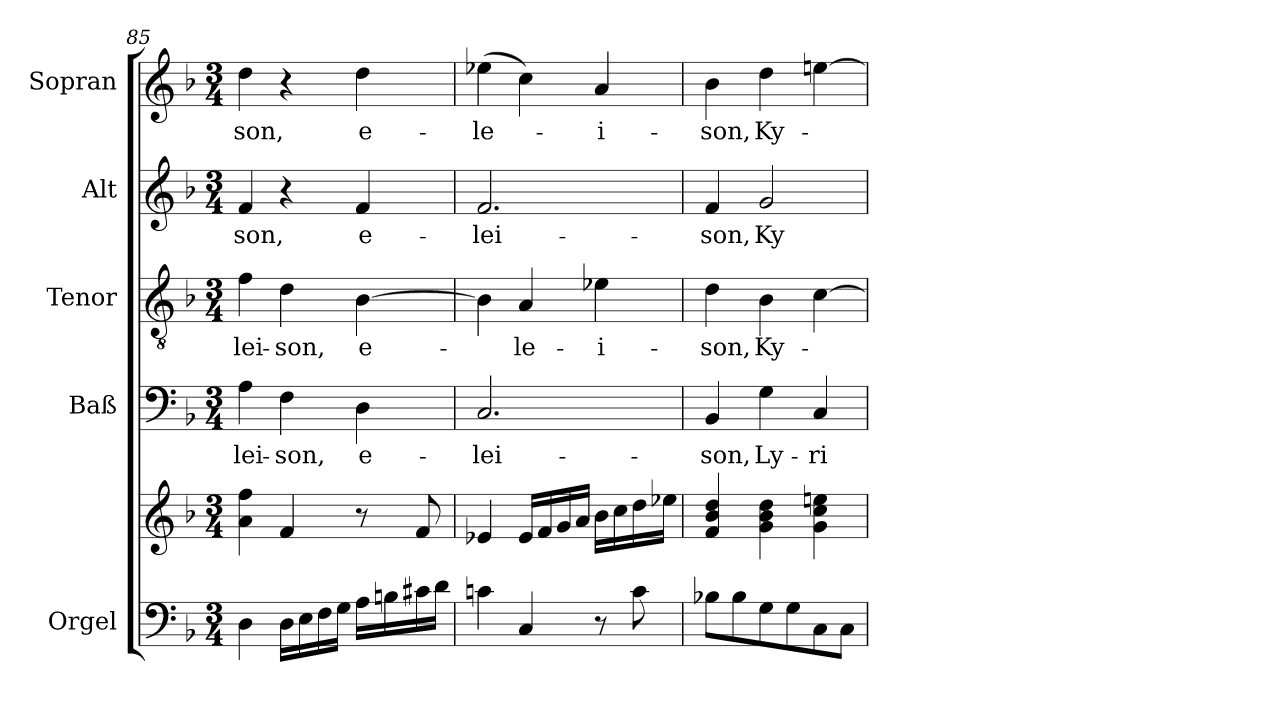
**kern	**kern	**kern	**text	**kern	**text	**kern	**text	**kern	**text
*part5	*part5	*part4	*part4	*part3	*part3	*part2	*part2	*part1	*part1
*staff6	*staff5	*staff4	*staff4	*staff3	*staff3	*staff2	*staff2	*staff1	*staff1
*I"Orgel	*	*I"Baß	*	*I"Tenor	*	*I"Alt	*	*I"Sopran	*
*I'Org.	*	*	*	*	*	*	*	*	*
*clefF4	*clefG2	*clefF4	*	*clefGv2	*	*clefG2	*	*clefG2	*
*k[b-]	*k[b-]	*k[b-]	*	*k[b-]	*	*k[b-]	*	*k[b-]	*
*F:	*F:	*F:	*	*F:	*	*F:	*	*F:	*
*M3/4	*M3/4	*M3/4	*	*M3/4	*	*M3/4	*	*M3/4	*
=85	=85	=85	=85	=85	=85	=85	=85	=85	=85
!	!	!	!LO:LY:b	!	!LO:LY:b	!	!LO:LY:b	!	!LO:LY:b
4D\	4a\ 4ff\	4A\	-lei-	4f\	-lei-	4f/	-son,	4dd\	-son,
!	!	!	!LO:LY:b	!	!LO:LY:b	!	!	!	!
16D\LL	4f/	4F\	-son,	4d\	-son,	4r	.	4r	.
16E\	.	.	.	.	.	.	.	.	.
16F\	.	.	.	.	.	.	.	.	.
16G\JJ	.	.	.	.	.	.	.	.	.
!	!	!	!LO:LY:b	!	!LO:LY:b	!	!LO:LY:b	!	!LO:LY:b
16A\LL	8r	4D\	e-	[4B-\	e-	4f/	e-	4dd\	e-
16Bn\	.	.	.	.	.	.	.	.	.
16c#X\	8f/	.	.	.	.	.	.	.	.
16d\JJ	.	.	.	.	.	.	.	.	.
!!LO:LB:g=z
=86	=86	=86	=86	=86	=86	=86	=86	=86	=86
!	!	!	!LO:LY:b	!	!	!	!LO:LY:b	!	!LO:LY:b
4cn\	4e-X/	2.C/	-lei-	4B-\]	.	2.f/	-lei-	(>4ee-X\	-le-
!	!	!	!	!	!LO:LY:b	!	!	!	!
4C/	16e-/LL	.	.	4A/	-le-	.	.	4cc\)	.
.	16f/	.	.	.	.	.	.	.	.
.	16g/	.	.	.	.	.	.	.	.
.	16a/JJ	.	.	.	.	.	.	.	.
!	!	!	!	!	!LO:LY:b	!	!	!	!LO:LY:b
8r	16b-\LL	.	.	4e-X\	-i-	.	.	4a/	-i-
.	16cc\	.	.	.	.	.	.	.	.
8c\	16dd\	.	.	.	.	.	.	.	.
.	16ee-X\JJ	.	.	.	.	.	.	.	.
=87	=87	=87	=87	=87	=87	=87	=87	=87	=87
!	!	!	!LO:LY:b	!	!LO:LY:b	!	!LO:LY:b	!	!LO:LY:b
8B-X\L	4f/ 4b-/ 4dd/	4BB-/	-son,	4d\	-son,	4f/	-son,	4b-\	-son,
8B-\	.	.	.	.	.	.	.	.	.
!	!	!	!LO:LY:b	!	!LO:LY:b	!	!LO:LY:b	!	!LO:LY:b
8G\	4g\ 4b-\ 4dd\	4G\	Ly-	4B-\	Ky-	2g/	Ky-	4dd\	Ky-
8G\	.	.	.	.	.	.	.	.	.
!	!	!	!LO:LY:b	!	!	!	!	!	!
8C\	4g\ 4cc\ 4een\	4C/	-ri-	[4c\	.	.	.	[4een\	.
8C\J	.	.	.	.	.	.	.	.	.
=	=	=	=	=	=	=	=	=	=
*-	*-	*-	*-	*-	*-	*-	*-	*-	*-
